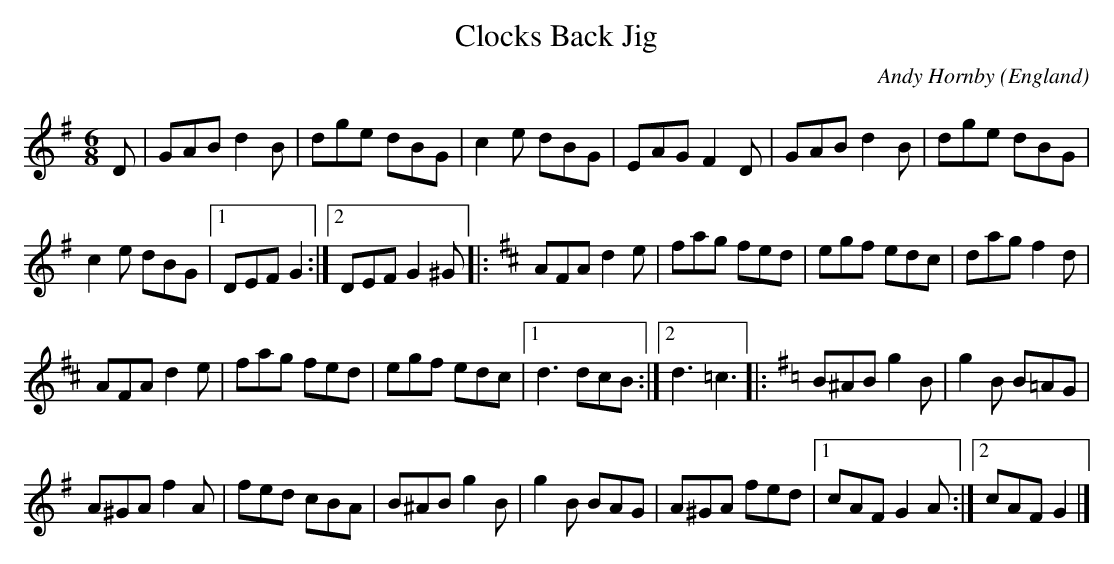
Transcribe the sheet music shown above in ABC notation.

X:1
T:Clocks Back Jig
C:Andy Hornby
M:6/8
O:England
K:G major
D| GAB d2B | dge dBG | c2e dBG | EAG F2D | \
GAB d2B | dge dBG |
c2e dBG |1 DEF G2 :|2 DEFG2^G|:\
K:D
AFA d2e | fag fed | egf edc | dag f2d |
AFA d2e | fag fed | egf edc \
|1d3dcB :|2 d3 =c3 \
|: \
K:G
B^AB g2B | g2B B=AG |
 A^GA f2A | fed cBA | \
B^AB g2B | g2B BAG | A^GA fed |1 cAF G2A :|2 cAF G2 |]
